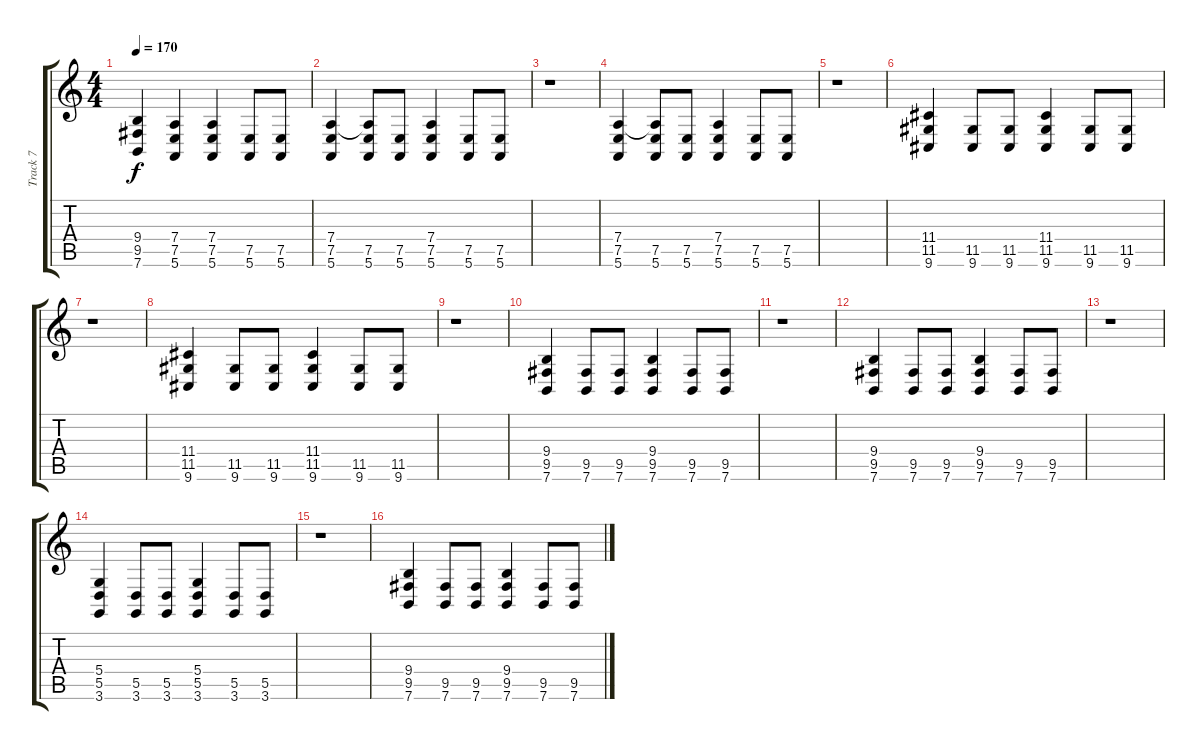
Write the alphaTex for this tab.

\track ("Track 7" "Track 7") {instrument pad4choir}
\staff {score tabs}
\tuning (E4 B3 G3 D3 A2 E2) {hide}
\ts (4 4)
\tempo 170
\clef g2
\ks c
(9.4 9.5 7.6).4{dy f} (7.4 7.5 5.6).4 (7.4 7.5 5.6).4 (7.5 5.6).8 (7.5 5.6).8 |
(7.4 7.5 5.6).4 (7.4{t} 7.5 5.6).8 (7.5 5.6).8 (7.4 7.5 5.6).4 (7.5 5.6).8 (7.5 5.6).8 |
r.1 |
(7.4 7.5 5.6).4 (7.4{t} 7.5 5.6).8 (7.5 5.6).8 (7.4 7.5 5.6).4 (7.5 5.6).8 (7.5 5.6).8 |
r.1 |
(11.4 11.5 9.6).4 (11.5 9.6).8 (11.5 9.6).8 (11.4 11.5 9.6).4 (11.5 9.6).8 (11.5 9.6).8 |
r.1 |
(11.4 11.5 9.6).4 (11.5 9.6).8 (11.5 9.6).8 (11.4 11.5 9.6).4 (11.5 9.6).8 (11.5 9.6).8 |
r.1 |
(9.4 9.5 7.6).4 (9.5 7.6).8 (9.5 7.6).8 (9.4 9.5 7.6).4 (9.5 7.6).8 (9.5 7.6).8 |
r.1 |
(9.4 9.5 7.6).4 (9.5 7.6).8 (9.5 7.6).8 (9.4 9.5 7.6).4 (9.5 7.6).8 (9.5 7.6).8 |
r.1 |
(5.4 5.5 3.6).4 (5.5 3.6).8 (5.5 3.6).8 (5.4 5.5 3.6).4 (5.5 3.6).8 (5.5 3.6).8 |
r.1 |
(9.4 9.5 7.6).4 (9.5 7.6).8 (9.5 7.6).8 (9.4 9.5 7.6).4 (9.5 7.6).8 (9.5 7.6).8
